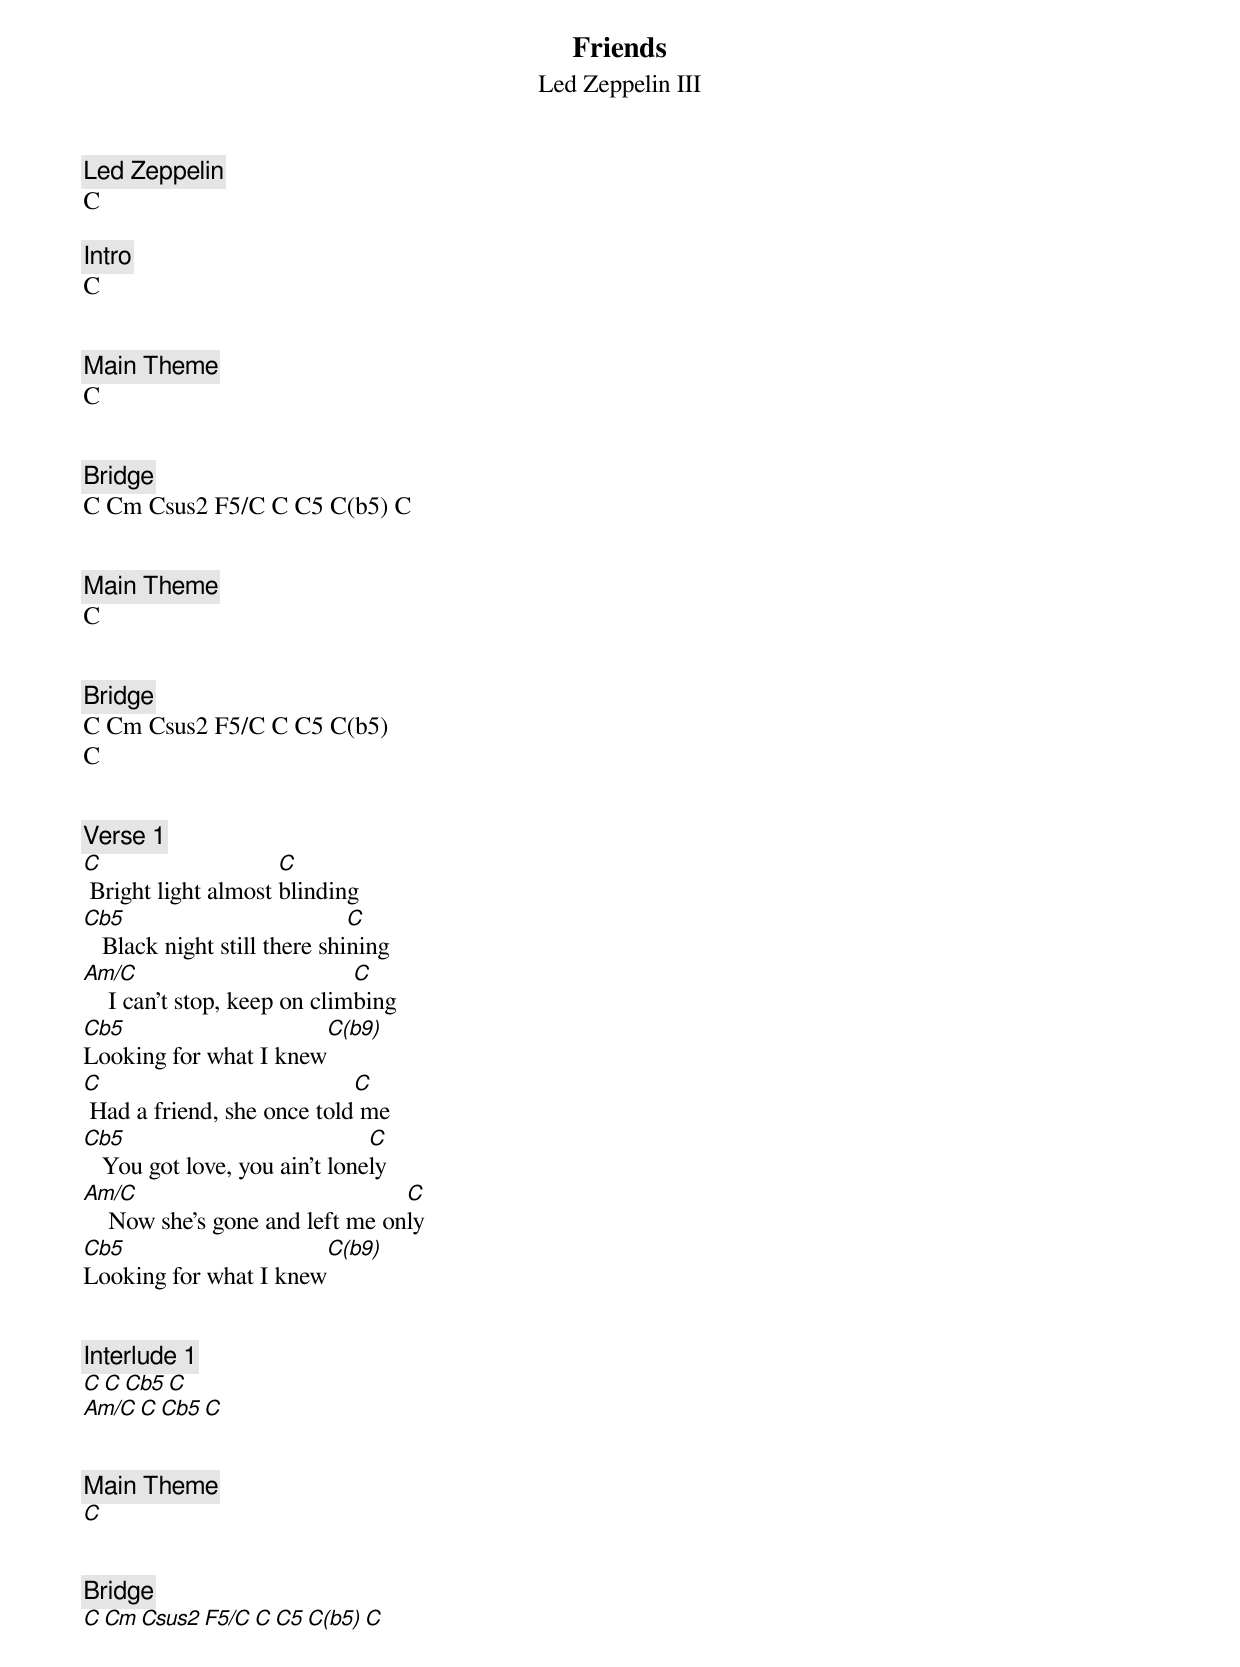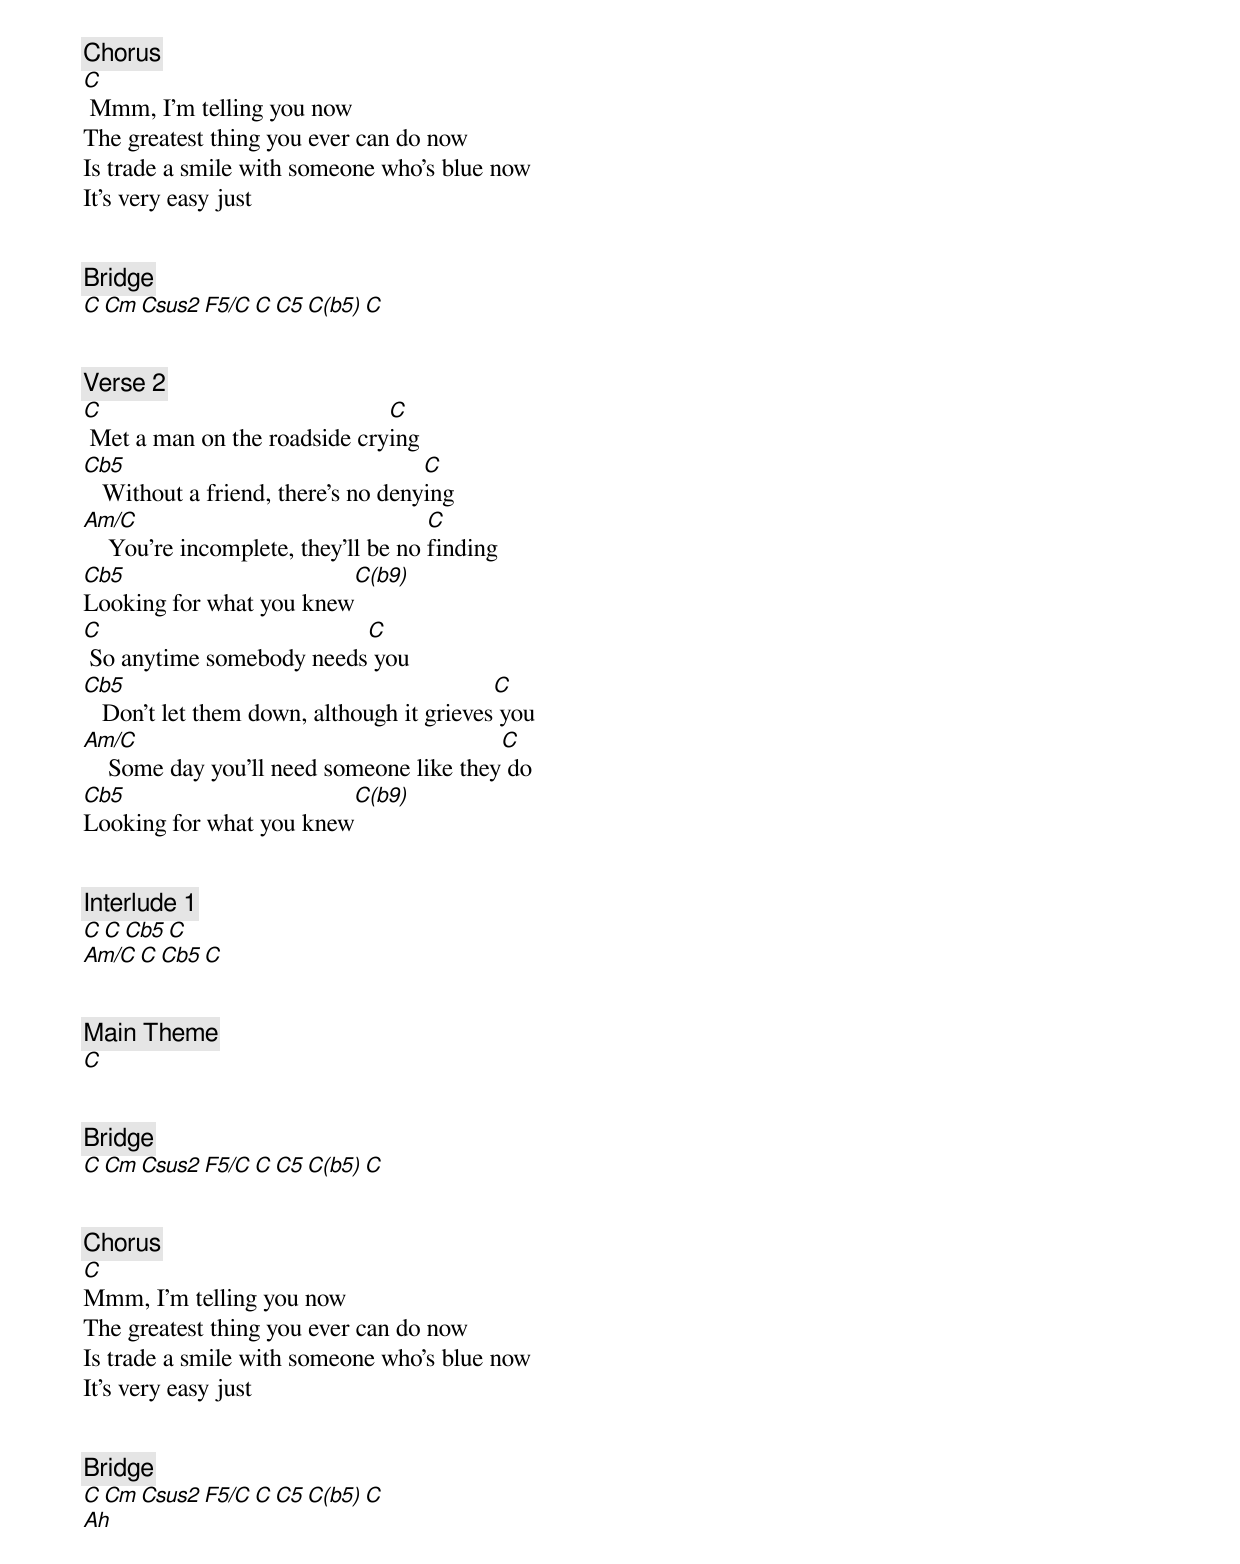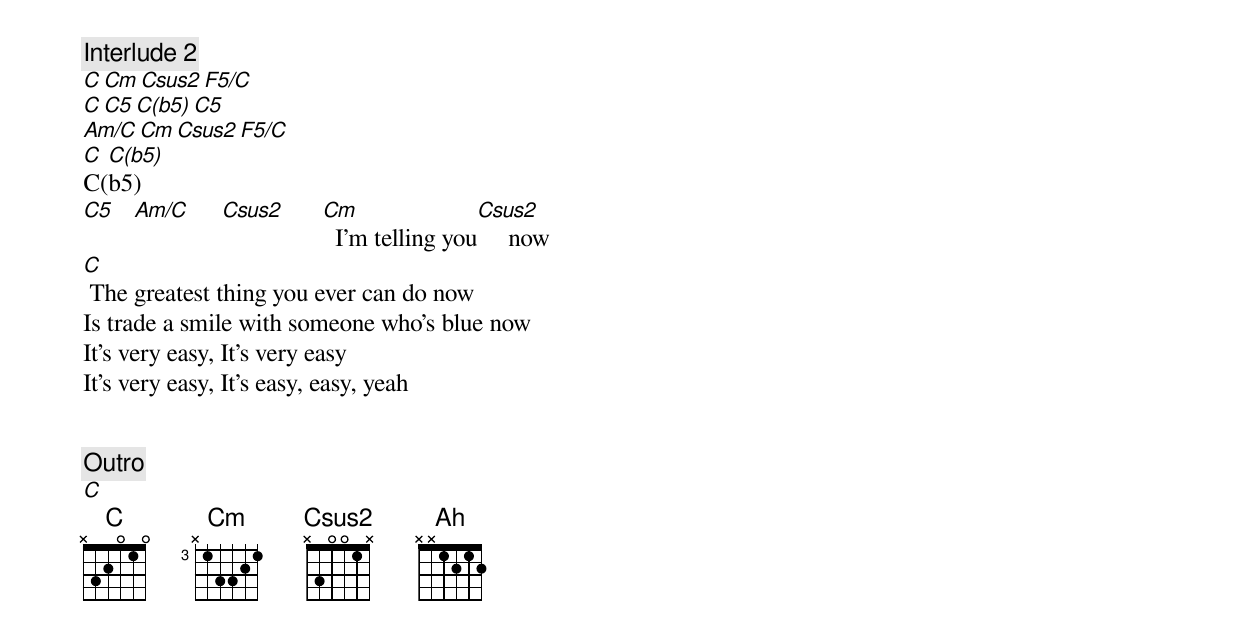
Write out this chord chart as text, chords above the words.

Friends
Led Zeppelin III
Led Zeppelin
C

[Intro]
C


[Main Theme]
C


[Bridge]
C Cm Csus2 F5/C C C5 C(b5) C


[Main Theme]
C


[Bridge]
C Cm Csus2 F5/C C C5 C(b5)
C


[Verse 1]
C                    C
 Bright light almost blinding
Cb5                           C
   Black night still there shining
Am/C                          C
    I can't stop, keep on climbing
Cb5                    C(b9)
Looking for what I knew
C                           C
 Had a friend, she once told me
Cb5                            C
   You got love, you ain't lonely
Am/C                             C
    Now she's gone and left me only
Cb5                    C(b9)
Looking for what I knew


[Interlude 1]
C C Cb5 C
Am/C C Cb5 C


[Main Theme]
C


[Bridge]
C Cm Csus2 F5/C C C5 C(b5) C


[Chorus]
C
 Mmm, I'm telling you now
The greatest thing you ever can do now
Is trade a smile with someone who's blue now
It's very easy just


[Bridge]
C Cm Csus2 F5/C C C5 C(b5) C


[Verse 2]
C                             C
 Met a man on the roadside crying
Cb5                                 C
   Without a friend, there's no denying
Am/C                                 C
    You're incomplete, they'll be no finding
Cb5                      C(b9)
Looking for what you knew
C                         C
 So anytime somebody needs you
Cb5                                        C
   Don't let them down, although it grieves you
Am/C                                      C
    Some day you'll need someone like they do
Cb5                      C(b9)
Looking for what you knew


[Interlude 1]
C C Cb5 C
Am/C C Cb5 C


[Main Theme]
C


[Bridge]
C Cm Csus2 F5/C C C5 C(b5) C


[Chorus]
C
Mmm, I'm telling you now
The greatest thing you ever can do now
Is trade a smile with someone who's blue now
It's very easy just


[Bridge]
C Cm Csus2 F5/C C C5 C(b5) C
     Ah


[Interlude 2]
C Cm Csus2 F5/C
C C5 C(b5) C5
Am/C Cm Csus2 F5/C
C C(b5)
C(b5)
C5 Am/C Csus2 Cm               Csus2
                I'm telling you     now
C
 The greatest thing you ever can do now
Is trade a smile with someone who's blue now
It's very easy, It's very easy
It's very easy, It's easy, easy, yeah


[Outro]
C
